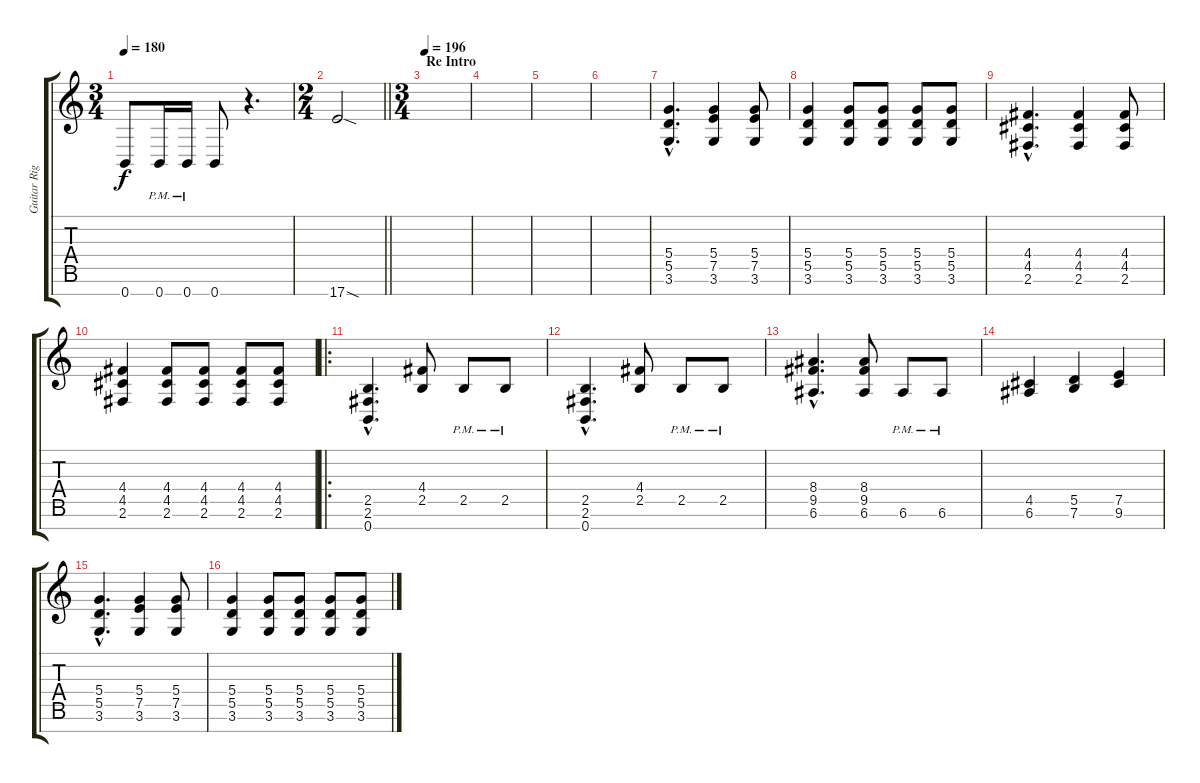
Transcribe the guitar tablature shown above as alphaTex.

\track ("Guitar Right" "Guitar Rig") {instrument distortionguitar}
\staff {score tabs}
\tuning (E4 B3 G3 D3 A2 E2 B1) {hide}
\ts (3 4)
\tempo 180
\clef g2
\ks c
0.7.8{dy f} 0.7{pm}.16 0.7{pm}.16 0.7.8 r.4{d} |
\ts (2 4)
\barLineRight lightlight
17.7{sod}.2 |
\ts (3 4)
\section ("" "Re Intro")
\tempo 196
|
|
|
|
(5.4{hac} 5.5{hac} 3.6{hac}).4{d} (5.4 7.5 3.6).4 (5.4 7.5 3.6).8 |
(5.4 5.5 3.6).4 (5.4 5.5 3.6).8 (5.4 5.5 3.6).8 (5.4 5.5 3.6).8 (5.4 5.5 3.6).8 |
(4.4{hac} 4.5{hac} 2.6{hac}).4{d} (4.4 4.5 2.6).4 (4.4 4.5 2.6).8 |
(4.4 4.5 2.6).4 (4.4 4.5 2.6).8 (4.4 4.5 2.6).8 (4.4 4.5 2.6).8 (4.4 4.5 2.6).8 |
\ro
(2.5{hac} 2.6{hac} 0.7{hac}).4{d} (4.4 2.5).8 2.5{pm}.8 2.5{pm}.8 |
(2.5{hac} 2.6{hac} 0.7{hac}).4{d} (4.4 2.5).8 2.5{pm}.8 2.5{pm}.8 |
(8.4{hac} 9.5{hac} 6.6{hac}).4{d} (8.4 9.5 6.6).8 6.6{pm}.8 6.6{pm}.8 |
(4.5 6.6).4 (5.5 7.6).4 (7.5 9.6).4 |
(5.4{hac} 5.5{hac} 3.6{hac}).4{d} (5.4 7.5 3.6).4 (5.4 7.5 3.6).8 |
(5.4 5.5 3.6).4 (5.4 5.5 3.6).8 (5.4 5.5 3.6).8 (5.4 5.5 3.6).8 (5.4 5.5 3.6).8
